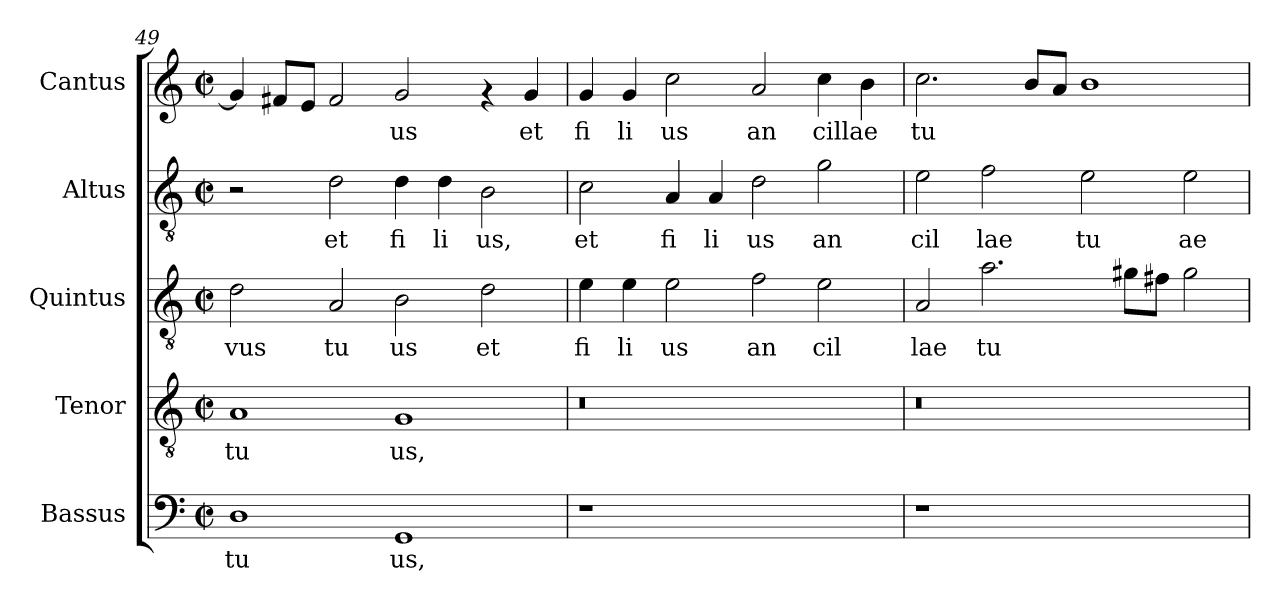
**kern	**text	**kern	**text	**kern	**text	**kern	**text	**kern	**text
*part5	*part5	*part4	*part4	*part3	*part3	*part2	*part2	*part1	*part1
*staff5	*staff5	*staff4	*staff4	*staff3	*staff3	*staff2	*staff2	*staff1	*staff1
*I"Bassus	*	*I"Tenor	*	*I"Quintus	*	*I"Altus	*	*I"Cantus	*
*clefF4	*	*clefGv2	*	*clefGv2	*	*clefGv2	*	*clefG2	*
*k[]	*	*k[]	*	*k[]	*	*k[]	*	*k[]	*
*C:	*	*C:	*	*C:	*	*C:	*	*C:	*
*M2/2	*	*M2/2	*	*M2/2	*	*M2/2	*	*M2/2	*
*met(c|)	*	*met(c|)	*	*met(c|)	*	*met(c|)	*	*met(c|)	*
=49	=49	=49	=49	=49	=49	=49	=49	=49	=49
!	!LO:LY:b:cj	!	!LO:LY:b:cj	!	!LO:LY:b:cj	!	!	!	!LO:LY:b:cj
1D	tu	1A	tu	2d\	vus	2r	.	4g/]	.
!	!	!	!	!	!	!	!	!	!LO:LY:b:cj
.	.	.	.	.	.	.	.	8f#/L	.
!	!	!	!	!	!	!	!	!	!LO:LY:b:cj
.	.	.	.	.	.	.	.	8e/J	.
!	!	!	!	!	!LO:LY:b:cj	!	!LO:LY:b:cj	!	!LO:LY:b:cj
.	.	.	.	2A/	tu	2d\	et	2f#/	.
!	!LO:LY:b:cj	!	!LO:LY:b:cj	!	!LO:LY:b:cj	!	!LO:LY:b:cj	!	!LO:LY:b:cj
1GG	us,	1G	us,	2B\	us	4d\	fi	2g/	us
!	!	!	!	!	!	!	!LO:LY:b:cj	!	!
.	.	.	.	.	.	4d\	li	.	.
!	!	!	!	!	!LO:LY:b:cj	!	!LO:LY:b:cj	!	!
.	.	.	.	2d\	et	2B\	us,	4rf	.
!	!	!	!	!	!	!	!	!	!LO:LY:b:cj
.	.	.	.	.	.	.	.	4g/	et
=50	=50	=50	=50	=50	=50	=50	=50	=50	=50
!	!	!	!	!	!LO:LY:b:cj	!	!LO:LY:b:cj	!	!LO:LY:b:cj
1r	.	0r	.	4e\	fi	2c\	et	4g/	fi
!	!	!	!	!	!LO:LY:b:cj	!	!	!	!LO:LY:b:cj
.	.	.	.	4e\	li	.	.	4g/	li
!	!	!	!	!	!LO:LY:b:cj	!	!LO:LY:b:cj	!	!LO:LY:b:cj
.	.	.	.	2e\	us	4A/	fi	2cc\	us
!	!	!	!	!	!	!	!LO:LY:b:cj	!	!
.	.	.	.	.	.	4A/	li	.	.
!	!	!	!	!	!LO:LY:b:cj	!	!LO:LY:b:cj	!	!LO:LY:b:cj
1ryy	.	.	.	2f\	an	2d\	us	2a/	an
!	!	!	!	!	!LO:LY:b:cj	!	!LO:LY:b:cj	!	!LO:LY:b:cj
.	.	.	.	2e\	cil	2g\	an	4cc\	cillae
!	!	!	!	!	!	!	!	!	!LO:LY:b:cj
.	.	.	.	.	.	.	.	4b\	.
=51	=51	=51	=51	=51	=51	=51	=51	=51	=51
!	!	!	!	!	!LO:LY:b:cj	!	!LO:LY:b:cj	!	!LO:LY:b:cj
1r	.	0r	.	2A/	lae	2e\	cil	2.cc\	tu
!	!	!	!	!	!LO:LY:b:cj	!	!LO:LY:b:cj	!	!
.	.	.	.	2.a\	tu	2f\	lae	.	.
!	!	!	!	!	!	!	!	!	!LO:LY:b:cj
.	.	.	.	.	.	.	.	8b/L	.
!	!	!	!	!	!	!	!	!	!LO:LY:b:cj
.	.	.	.	.	.	.	.	8a/J	.
!	!	!	!	!	!	!	!LO:LY:b:cj	!	!LO:LY:b:cj
1ryy	.	.	.	.	.	2e\	tu	1b	.
!	!	!	!	!	!LO:LY:b:cj	!	!	!	!
.	.	.	.	8g#\L	.	.	.	.	.
!	!	!	!	!	!LO:LY:b:cj	!	!	!	!
.	.	.	.	8f#\J	.	.	.	.	.
!	!	!	!	!	!LO:LY:b:cj	!	!LO:LY:b:cj	!	!
.	.	.	.	2g#\	.	2e\	ae	.	.
=	=	=	=	=	=	=	=	=	=
*-	*-	*-	*-	*-	*-	*-	*-	*-	*-
